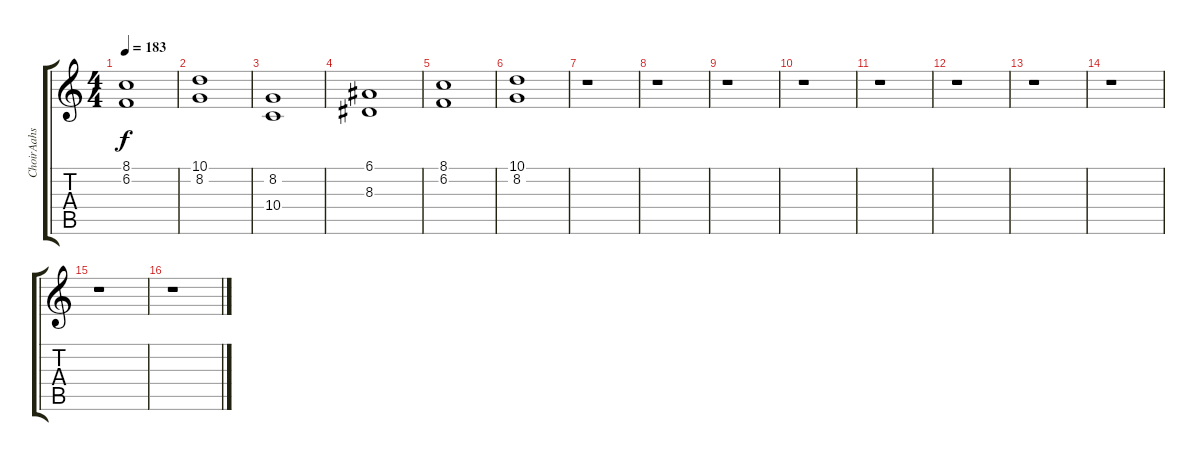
\track ("ChoirAahs" "ChoirAahs") {instrument choiraahs}
\staff {score tabs}
\tuning (E4 B3 G3 D3 A2 E2) {hide}
\ts (4 4)
\tempo 183
\clef g2
\ks c
(8.1 6.2).1{dy f} |
(10.1 8.2).1 |
(8.2 10.4).1 |
(6.1 8.3).1 |
(8.1 6.2).1 |
(10.1 8.2).1 |
r.1 |
r.1 |
r.1 |
r.1 |
r.1 |
r.1 |
r.1 |
r.1 |
r.1 |
r.1
